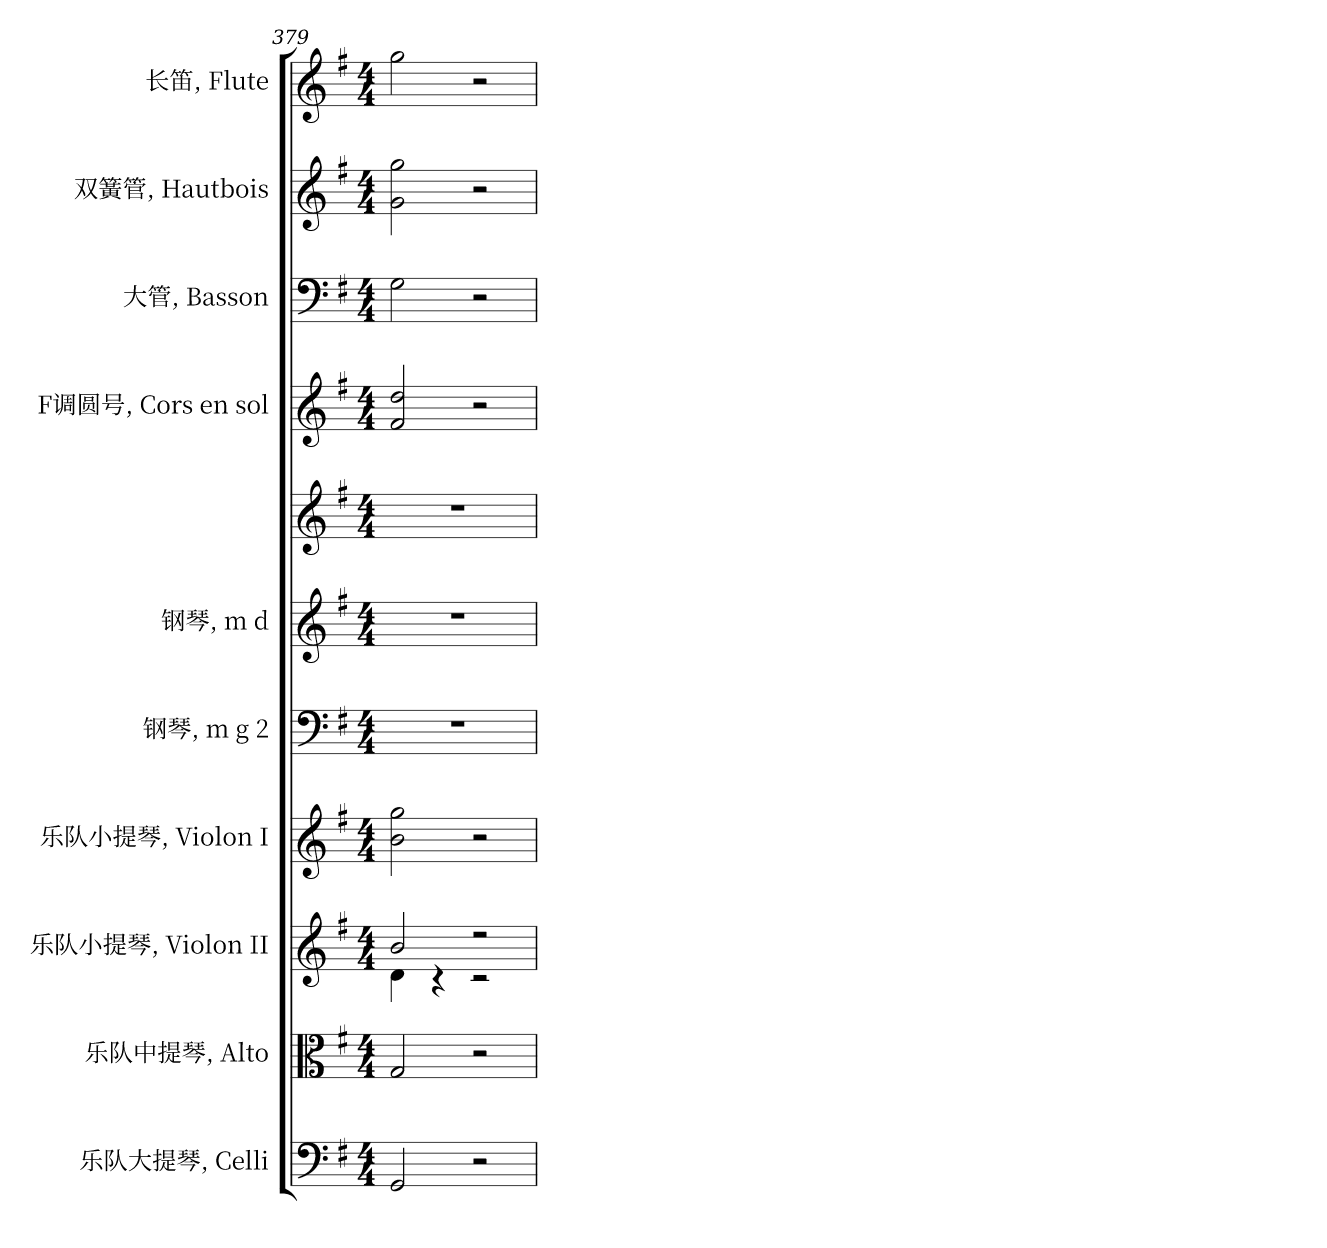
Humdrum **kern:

**kern	**kern	**kern	**kern	**kern	**kern	**kern	**kern	**kern	**kern	**kern
*part10	*part9	*part8	*part7	*part6	*part5	*part5	*part4	*part3	*part2	*part1
*staff11	*staff10	*staff9	*staff8	*staff7	*staff6	*staff5	*staff4	*staff3	*staff2	*staff1
*I"乐队大提琴, Celli	*I"乐队中提琴, Alto	*I"乐队小提琴, Violon II	*I"乐队小提琴, Violon I	*I"钢琴, m g 2	*I"钢琴, m d	*	*I"F调圆号, Cors en sol	*I"大管, Basson	*I"双簧管, Hautbois	*I"长笛, Flute
*	*	*	*	*	*	*	*	*I'Bsn.	*	*I'Fl.
*clefF4	*clefC3	*clefG2	*clefG2	*clefF4	*clefG2	*clefG2	*clefG2	*clefF4	*clefG2	*clefG2
*	*	*	*	*	*	*	*ITrd4c7	*	*	*
*k[f#]	*k[f#]	*k[f#]	*k[f#]	*k[f#]	*k[f#]	*k[f#]	*k[]	*k[f#]	*k[f#]	*k[f#]
*M4/4	*M4/4	*M4/4	*M4/4	*M4/4	*M4/4	*M4/4	*M4/4	*M4/4	*M4/4	*M4/4
=379	=379	=379	=379	=379	=379	=379	=379	=379	=379	=379
*	*	*^	*	*	*	*	*	*	*	*
2GG/	2G/	2b/	4d\	2b\ 2gg\	1r	1r	1r	2B/ 2g/	2G\	2g\ 2gg\	2gg\
.	.	.	4r	.	.	.	.	.	.	.	.
2r	2r	2r	2r	2r	.	.	.	2r	2r	2r	2r
*	*	*v	*v	*	*	*	*	*	*	*	*
=	=	=	=	=	=	=	=	=	=	=
*-	*-	*-	*-	*-	*-	*-	*-	*-	*-	*-
